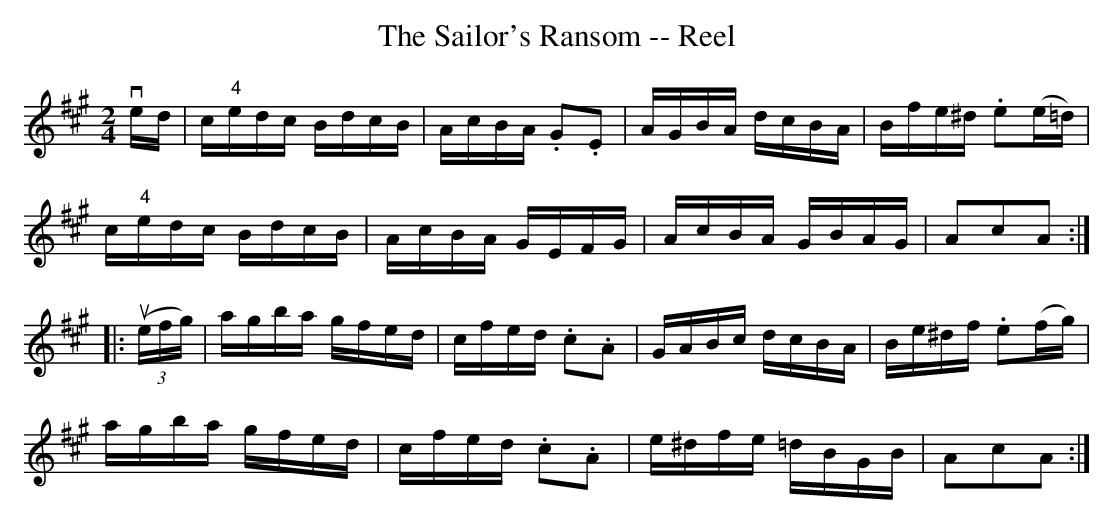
X:1
T: The Sailor's Ransom -- Reel
M:2/4
L:1/16
K:A
ved|\
c"4"edc BdcB | AcBA .G2.E2 | AGBA dcBA | Bfe^d .e2(e=d) |
c"4"edc BdcB | AcBA GEFG | AcBA GBAG | A2c2A2   :|
|:u((3efg)|\
agba gfed | cfed .c2.A2 | GABc dcBA | Be^df .e2(fg) |
agba gfed | cfed .c2.A2 | e^dfe =dBGB | A2c2A2  :|
